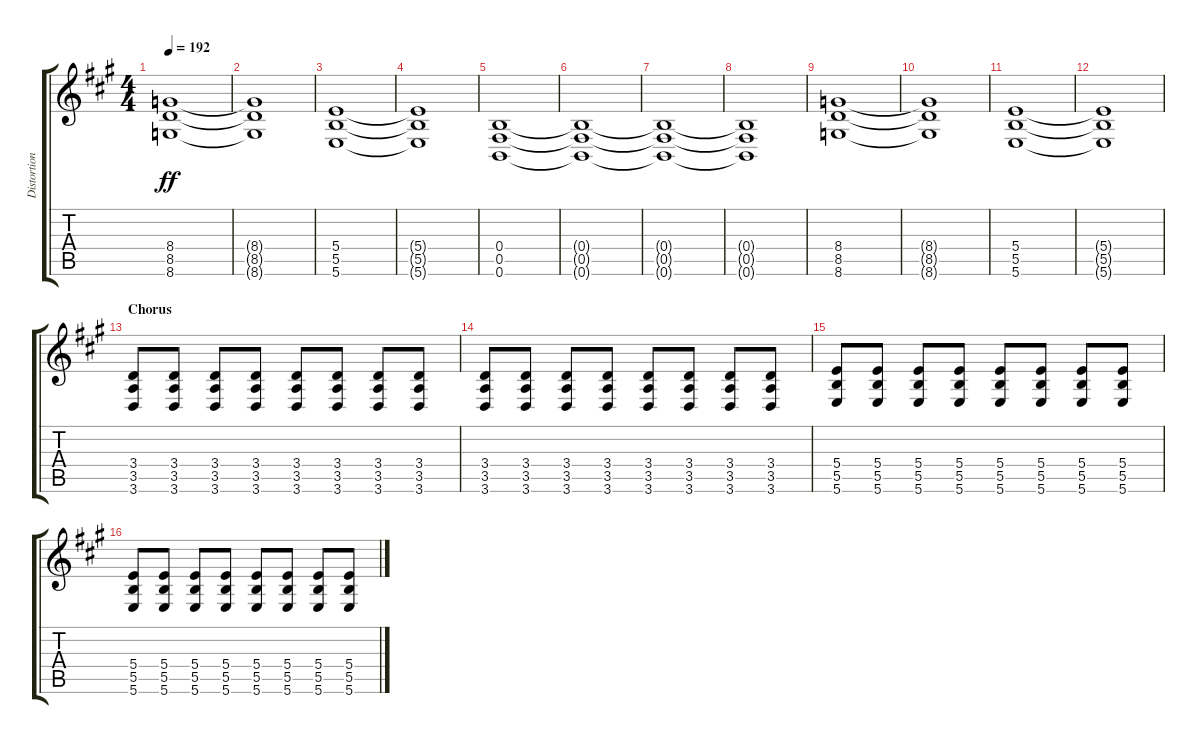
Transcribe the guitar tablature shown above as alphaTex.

\track ("Distortion Guitar 1" "Distortion") {instrument distortionguitar}
\staff {score tabs}
\tuning (Db4 Ab3 E3 B2 Gb2 B1) {hide}
\ts (4 4)
\tempo 192
\clef g2
\ks a
(8.4 8.5 8.6).1{dy ff} |
(8.4{t} 8.5{t} 8.6{t}).1 |
(5.4 5.5 5.6).1 |
(5.4{t} 5.5{t} 5.6{t}).1 |
(0.4 0.5 0.6).1 |
(0.4{t} 0.5{t} 0.6{t}).1 |
(0.4{t} 0.5{t} 0.6{t}).1 |
(0.4{t} 0.5{t} 0.6{t}).1 |
(8.4 8.5 8.6).1 |
(8.4{t} 8.5{t} 8.6{t}).1 |
(5.4 5.5 5.6).1 |
(5.4{t} 5.5{t} 5.6{t}).1 |
\section ("" "Chorus")
(3.4 3.5 3.6).8 (3.4 3.5 3.6).8 (3.4 3.5 3.6).8 (3.4 3.5 3.6).8 (3.4 3.5 3.6).8 (3.4 3.5 3.6).8 (3.4 3.5 3.6).8 (3.4 3.5 3.6).8 |
(3.4 3.5 3.6).8 (3.4 3.5 3.6).8 (3.4 3.5 3.6).8 (3.4 3.5 3.6).8 (3.4 3.5 3.6).8 (3.4 3.5 3.6).8 (3.4 3.5 3.6).8 (3.4 3.5 3.6).8 |
(5.4 5.5 5.6).8 (5.4 5.5 5.6).8 (5.4 5.5 5.6).8 (5.4 5.5 5.6).8 (5.4 5.5 5.6).8 (5.4 5.5 5.6).8 (5.4 5.5 5.6).8 (5.4 5.5 5.6).8 |
(5.4 5.5 5.6).8 (5.4 5.5 5.6).8 (5.4 5.5 5.6).8 (5.4 5.5 5.6).8 (5.4 5.5 5.6).8 (5.4 5.5 5.6).8 (5.4 5.5 5.6).8 (5.4 5.5 5.6).8
